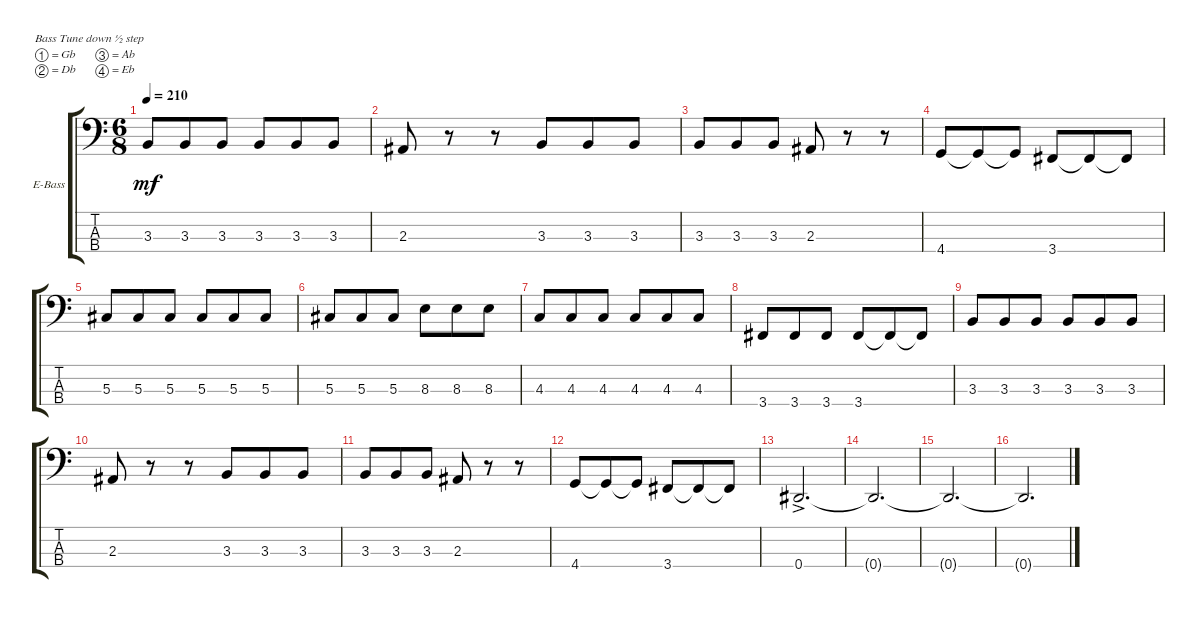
\bracketExtendMode groupsimilarinstruments
\firstSystemTrackNameOrientation horizontal
\otherSystemsTrackNameOrientation horizontal
\track ("Electric Bass" "E-Bass") {instrument electricbassfinger}
\staff {score tabs}
\tuning (Gb2 Db2 Ab1 Eb1)
\ts (6 8)
\tempo 210
\clef f4
\ks c
3.3.8{dy mf} 3.3.8 3.3.8 3.3.8 3.3.8 3.3.8 |
2.3.8 r.8 r.8 3.3.8 3.3.8 3.3.8 |
3.3.8 3.3.8 3.3.8 2.3.8 r.8 r.8 |
4.4.8 4.4{t}.8 4.4{t}.8 3.4.8 3.4{t}.8 3.4{t}.8 |
5.3.8 5.3.8 5.3.8 5.3.8 5.3.8 5.3.8 |
5.3.8 5.3.8 5.3.8 8.3.8 8.3.8 8.3.8 |
4.3.8 4.3.8 4.3.8 4.3.8 4.3.8 4.3.8 |
3.4.8 3.4.8 3.4.8 3.4.8 3.4{t}.8 3.4{t}.8 |
3.3.8 3.3.8 3.3.8 3.3.8 3.3.8 3.3.8 |
2.3.8 r.8 r.8 3.3.8 3.3.8 3.3.8 |
3.3.8 3.3.8 3.3.8 2.3.8 r.8 r.8 |
4.4.8 4.4{t}.8 4.4{t}.8 3.4.8 3.4{t}.8 3.4{t}.8 |
0.4{ac}.2{d} |
0.4{t}.2{d} |
0.4{t}.2{d} |
0.4{t}.2{d}
